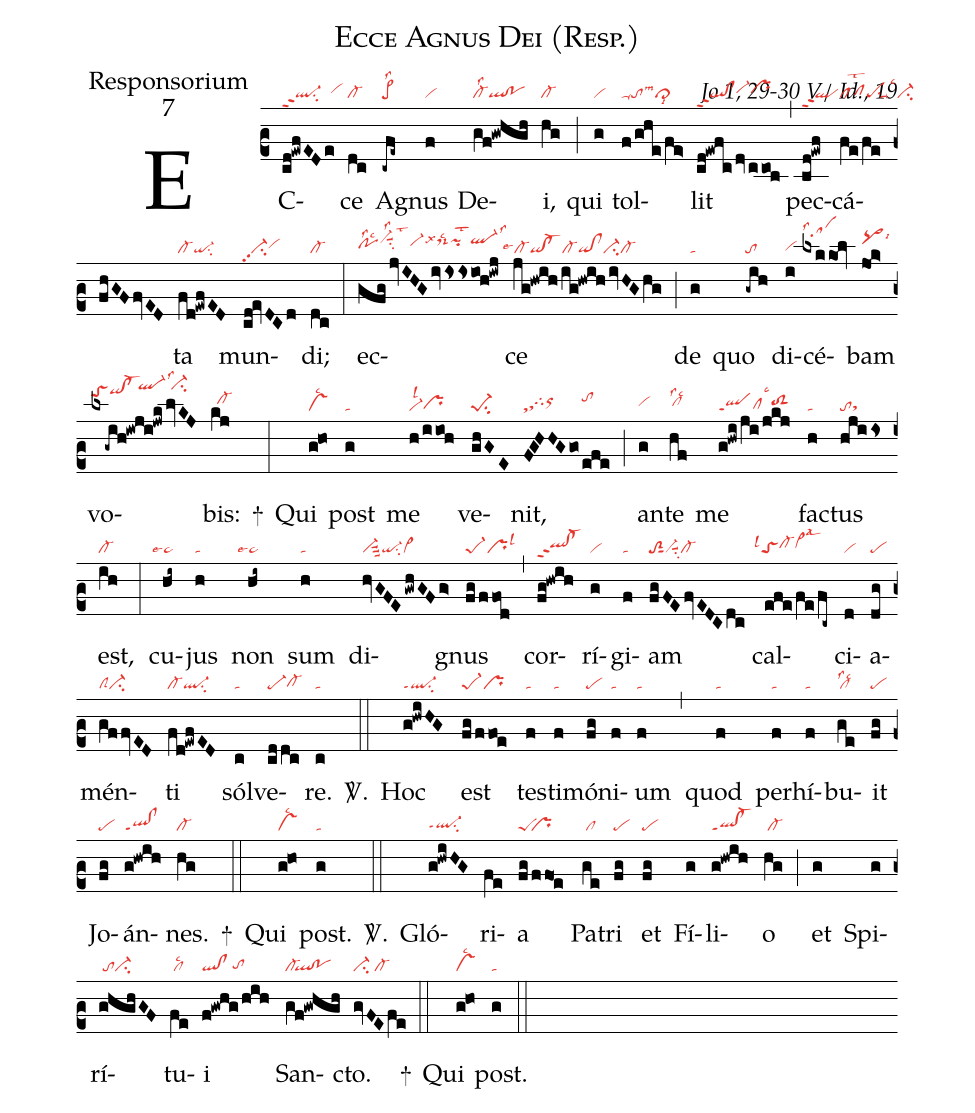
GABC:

name:Ecce Agnus Dei (Resp.);
office-part:Responsorium;
mode:7;
commentary:Jo 1, 29-30 V/ Id., 19;
nabc-lines:1;
%%
(c2)
EC(cd!ewfEDe|ql-ppt2su2vihh)ce(dc|cl-) A(-cfe~|pe>lss2)gnus(f|vi) De(gf!gwhgh|cl-lss2ql!po)i,(hg|cl-) (;)
qui(g|vi) tol(f/ghe/fe>|ta-tolsm3cl>lsi8)lit(cd!ewfc/dv/ccob|ql!clppt2vi-hhprhh) (,)
pec(bd!ewf|qlppt2)cá(fe/fe/fhGFfvED|pflst2pesu1suu1lsc3ci-)ta(fd!ewfED|cl-qi-su2) mun(cd!evDCd|vi-pp2su2vihh)di;(dc|cl-) (:)
ec(gfgjvIHGivissioh!iwj|pohhlss2lsc2vi-hjsuu1su2lss2lst3vi-hilsx6ds-hjlsc2pihjlst2ql-hjlss3)ce(jg!hwih/ig!hwih/ivHGhg|```cl-lse4qi!cl-cl-qi!clci-cl-) (;)
de(g|ta) quo(-gih|to) di(i|vihg)cé(lxkkol|sahmlss4)bam(jo!k>|pq>hjlsi6) vo(lx-gih!iwji!jwk/lvKJ|toShlqihm!cl-hm`ql-hplss3`ci-hp)bis:(kj|//cl-hi) +(:)
Qui(g!ho|vslsc2) post(g|ta) me(h/iioh|vi-lsl2prhg) ve(ghGE|pe-1su2)nit,(FGHHGgo/|ststhgtghiorhi|efe|tohj) (;)
an(g|vihh)te(hf|clhhlss2lsc2) me(g!hwi/ji/jkj|qlppt1clhglsc3toS2hh) fac(h|ta)tus(hjiis|tosthg) est,(ih|cl-) (:)
cu(hi~|```ta>lse4)jus(h|ta) non(hi~|```ta>lse4) sum(h|ta) di(hvGFE/gwhGFg>|vi-suu3qi-su2vi>)gnus(fg/ffod|pe-1prlsl3) (,)
cor(fg!hwih|qlhh!cl-hhppt2)rí(g|vi)gi(f|ta)am(fgFEfvEDCdc|toS2sut1vi-suu1su2cl-) cal(efe/fe/fc~|```toSlsl1cl-hhvi>hhlsal3)ci(d|vi)a(dg|pe)mén(gffvED|clSci-)ti(fd!ewfED|cl-ql-su2) sól(c|ta)ve(cddc|pe-cl-hg)re.(c|ta) <sp>V/</sp>.(::)
Hoc(g!hwiHG|ql-ppt1su2) est(fg/ffoe|pe-1pr) tes(f|ta)ti(f|ta)mó(fg|pe)ni(f|ta)um(f|ta) (,)
quod(f|ta) per(f|ta)hí(f|ta)bu(ge|cllss2lsc2)it(fg|pe) Jo(fg|pe)án(g!hwih|ql!clppt1)nes.(hg|cl-) +(::)
Qui(g!ho|vslsc2) post.(g|ta) <sp>V/</sp>.(::)
Gló(g!hwiHG|ql-hgppt1su2)ri(fe)a(fg/ffo1e|peS``pr) Pa(ge|/cl)tri(fg|pe) et(fg|pe) Fí(g)li(g!hwih|ql!cl-ppt1)o(hg|/cl-) (;)
et(g) Spi(g)rí(g!@hghGF|/toci-)tu(fe|/cllsc2)i(f!gwhg/hih|ql!cl/tohg) San(gf!gw!@hgh|cl-``ql!po)cto.(gvFEfe|ci-/cl-) +(::)
Qui(g!ho|vslsc2) post.(g|ta) (::)
